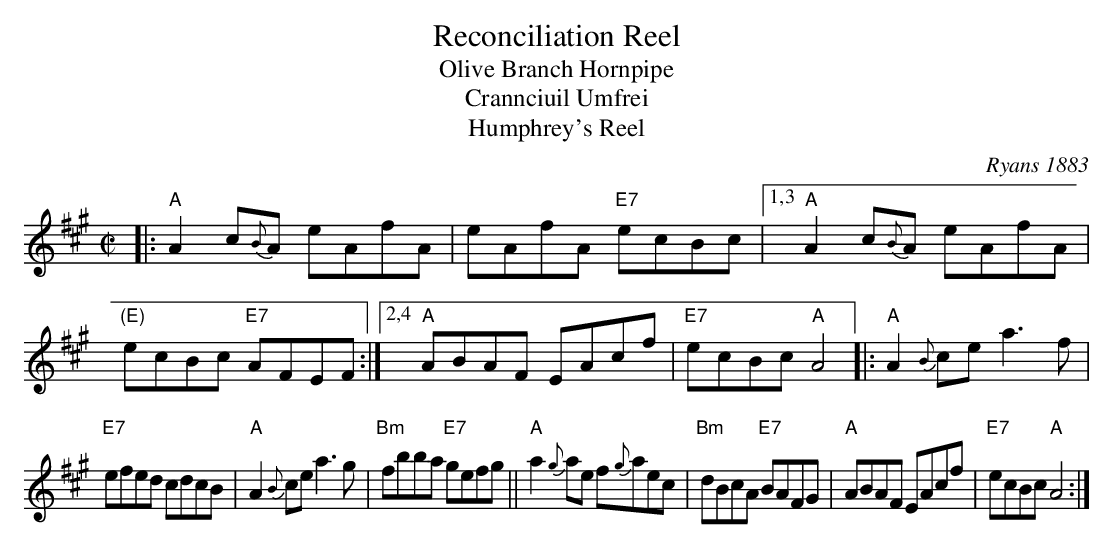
X:1
T: Reconciliation Reel
T: Olive Branch Hornpipe
T: Crannciuil Umfrei
T: Humphrey's Reel
O: Ryans 1883
M: C|
L: 1/8
K: A
|: "A"A2 c{B}A eAfA | eAfA "E7"ecBc \
| [1,3 "A"A2 c{B}A eAfA | "(E)"ecBc "E7"AFEF \
:|[2,4 "A"ABAF EAcf | "E7"ecBc "A"A4 |: "A"A2{B}ce a3f |
"E7"efed cdcB | "A"A2{B}ce a3g | "Bm"fbba "E7"gefg \
|| "A"a2{g}ae f{g}aec | "Bm"dBcA "E7"BAFG | "A"ABAF EAcf | "E7"ecBc "A"A4 :|
